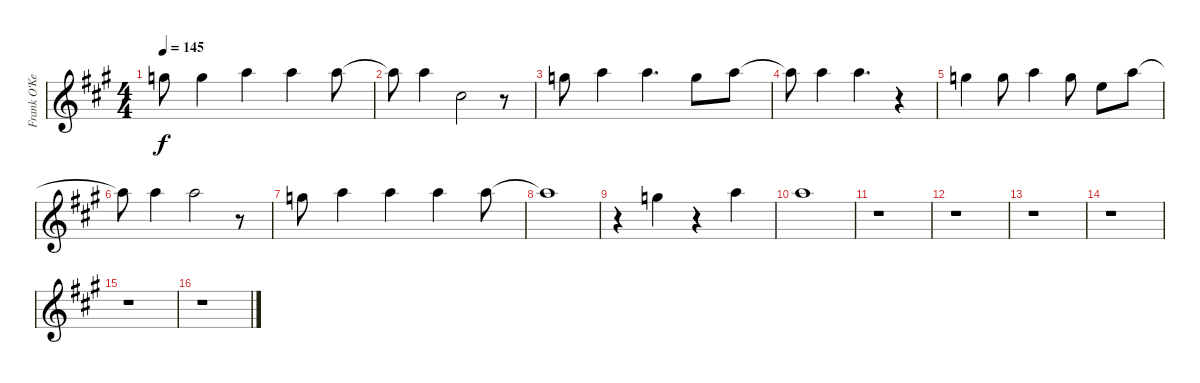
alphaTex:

\track ("Frank O'Keefe Vocals" "Frank O'Ke") {instrument contrabass}
\staff {score}
\tuning (E4 B3 G3 D3 A2 E2) {hide}
\ts (4 4)
\tempo 145
\clef g2
\ks a
3.1.8{dy f} 3.1.4 5.1.4 5.1.4 5.1.8 |
5.1{t}.8 5.1.4 2.2.2 r.8 |
3.1.8 5.1.4 5.1.4{d} 3.1.8 5.1.8 |
5.1{t}.8 5.1.4 5.1.4{d} r.4 |
3.1.4 3.1.8 5.1.4 3.1.8 0.1.8 5.1.8 |
5.1{t}.8 5.1.4 5.1.2 r.8 |
3.1.8 5.1.4 5.1.4 5.1.4 5.1.8 |
5.1{t}.1 |
r.4 3.1.4 r.4 5.1.4 |
5.1.1 |
r.1 |
r.1 |
r.1 |
r.1 |
r.1 |
r.1
